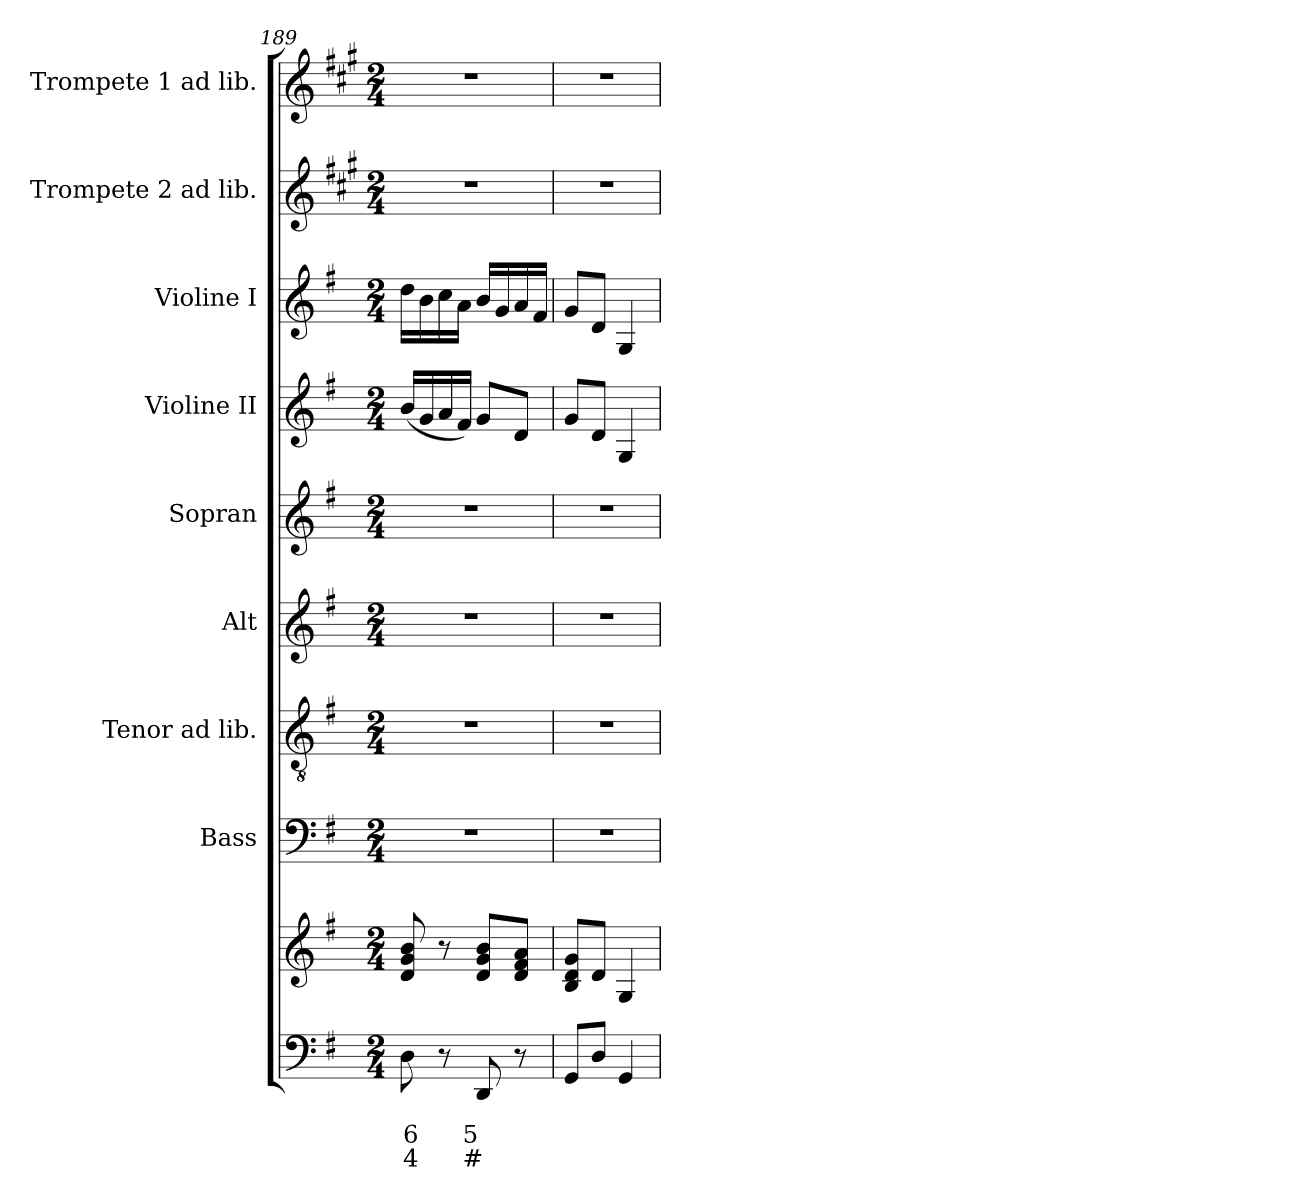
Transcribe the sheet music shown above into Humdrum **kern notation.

**kern	**text	**text	**text	**kern	**kern	**kern	**kern	**kern	**kern	**kern	**kern	**kern
*part9	*part9	*part9	*part9	*part9	*part8	*part7	*part6	*part5	*part4	*part3	*part2	*part1
*staff10	*staff10	*staff10	*staff10	*staff9	*staff8	*staff7	*staff6	*staff5	*staff4	*staff3	*staff2	*staff1
*	*	*	*	*	*I"Bass	*I"Tenor ad lib.	*I"Alt	*I"Sopran	*I"Violine II	*I"Violine I	*I"Trompete 2 ad lib.	*I"Trompete 1 ad lib.
*	*	*	*	*	*I'B.	*I'T.	*I'A.	*I'S.	*I'Vl. II	*I'Vl. I	*I'Trp. 2	*I'Trp. 1
*clefF4	*	*	*	*clefG2	*clefF4	*clefGv2	*clefG2	*clefG2	*clefG2	*clefG2	*clefG2	*clefG2
*	*	*	*	*	*	*	*	*	*	*	*ITrd1c2	*ITrd1c2
*k[f#]	*	*	*	*k[f#]	*k[f#]	*k[f#]	*k[f#]	*k[f#]	*k[f#]	*k[f#]	*k[f#]	*k[f#]
*G:	*	*	*	*G:	*G:	*G:	*G:	*G:	*G:	*G:	*G:	*G:
*M2/4	*	*	*	*M2/4	*M2/4	*M2/4	*M2/4	*M2/4	*M2/4	*M2/4	*M2/4	*M2/4
=189	=189	=189	=189	=189	=189	=189	=189	=189	=189	=189	=189	=189
!	!	!LO:LY:b	!LO:LY:b	!	!	!	!	!	!	!	!	!
8D\	.	6	4	8d/ 8g/ 8b/	2r	2r	2r	2r	(<16b/LL	16dd\LL	2r	2r
.	.	.	.	.	.	.	.	.	16g/	16b\	.	.
8r	.	.	.	8r	.	.	.	.	16a/	16cc\	.	.
.	.	.	.	.	.	.	.	.	16f#/JJ)	16a\JJ	.	.
!	!	!LO:LY:b	!LO:LY:b	!	!	!	!	!	!	!	!	!
8DD/	.	5	#	8d/ 8g/ 8b/L	.	.	.	.	8g/L	16b/LL	.	.
.	.	.	.	.	.	.	.	.	.	16g/	.	.
8r	.	.	.	8d/ 8f#/ 8a/J	.	.	.	.	8d/J	16a/	.	.
.	.	.	.	.	.	.	.	.	.	16f#/JJ	.	.
=190	=190	=190	=190	=190	=190	=190	=190	=190	=190	=190	=190	=190
8GG/L	.	.	.	8B/ 8d/ 8g/L	2r	2r	2r	2r	8g/L	8g/L	2r	2r
8D/J	.	.	.	8d/J	.	.	.	.	8d/J	8d/J	.	.
4GG/	.	.	.	4G/	.	.	.	.	4G/	4G/	.	.
=	=	=	=	=	=	=	=	=	=	=	=	=
*-	*-	*-	*-	*-	*-	*-	*-	*-	*-	*-	*-	*-
